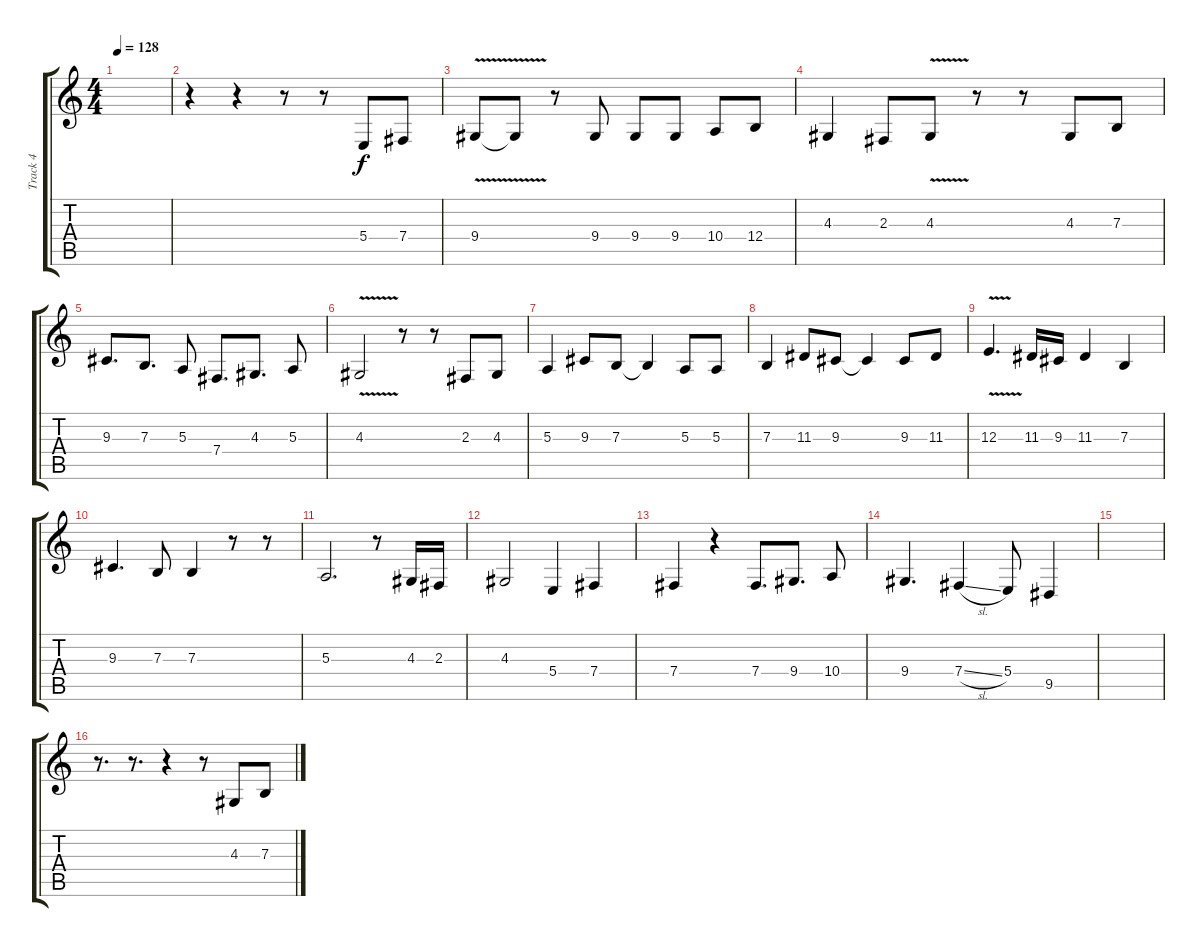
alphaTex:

\track ("Track 4" "Track 4") {instrument choiraahs}
\staff {score tabs}
\tuning (Db4 Ab3 E3 B2 Gb2 Db2) {hide}
\ts (4 4)
\tempo 128
\clef g2
\ks c
|
r.4 r.4 r.8 r.8 5.4.8 7.4.8 |
9.4{v}.8 9.4{t}.8 r.8 9.4.8 9.4.8 9.4.8 10.4.8 12.4.8 |
4.3.4 2.3.8 4.3{v}.8 r.8 r.8 4.3.8 7.3.8 |
9.3.8{d} 7.3.8{d} 5.3.8 7.4.8{d} 4.3.8{d} 5.3.8 |
4.3{v}.2 r.8 r.8 2.3.8 4.3.8 |
5.3.4 9.3.8 7.3.8 7.3{t}.4 5.3.8 5.3.8 |
7.3.4 11.3.8 9.3.8 9.3{t}.4 9.3.8 11.3.8 |
12.3{v}.4{d} 11.3.16 9.3.16 11.3.4 7.3.4 |
9.3.4{d} 7.3.8 7.3.4 r.8 r.8 |
5.3.2{d} r.8 4.3.16 2.3.16 |
4.3.2 5.4.4 7.4.4 |
7.4.4 r.4 7.4.8{d} 9.4.8{d} 10.4.8 |
9.4.4{d} 7.4{sl}.4 5.4.8 9.5.4 |
|
r.8{d} r.8{d} r.4 r.8 4.3.8 7.3.8
